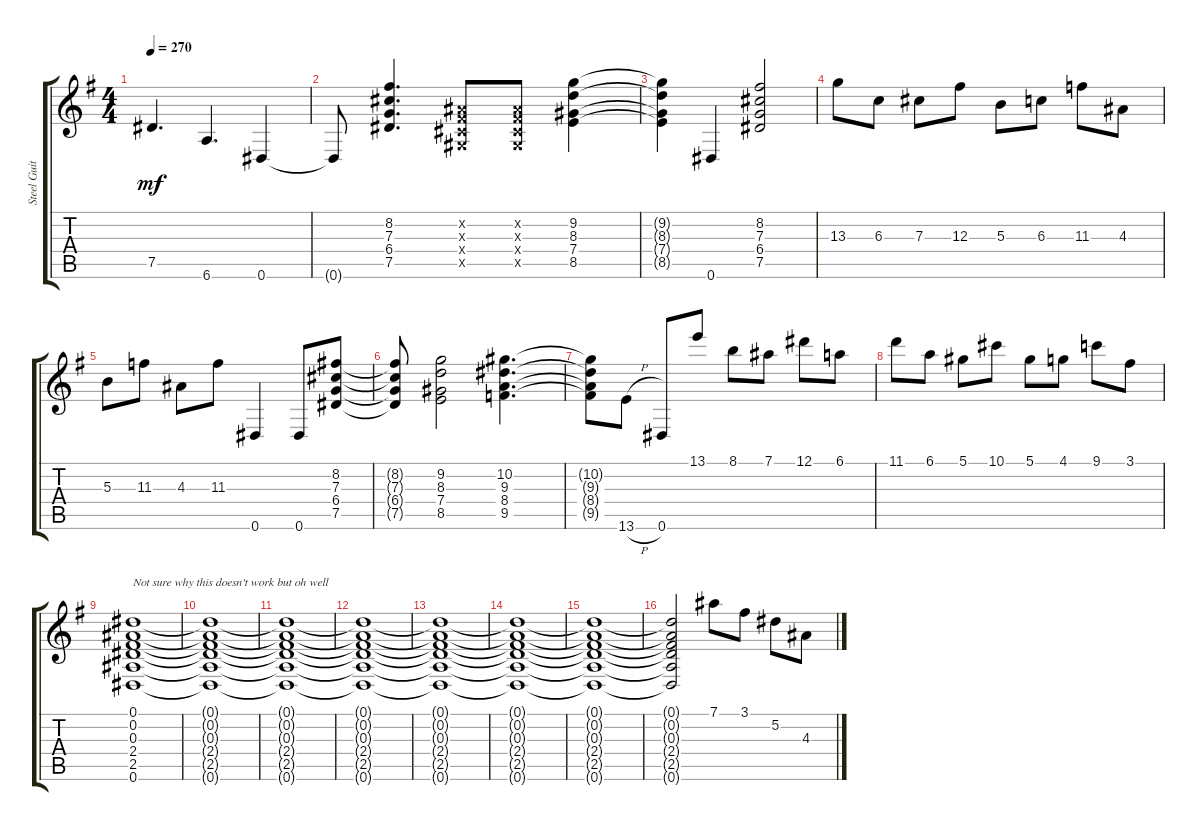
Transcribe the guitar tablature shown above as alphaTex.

\track ("Steel Guitar" "Steel Guit") {instrument acousticguitarsteel}
\staff {score tabs}
\tuning (Eb4 Bb3 Gb3 Db3 Ab2 Eb2) {hide}
\ts (4 4)
\tempo 270
\clef g2
\ks eminor
7.5.4{d dy mf} 6.6.4{d} 0.6.4 |
0.6{t}.8 (8.2 7.3 6.4 7.5).4{d} (0.2{x} 0.3{x} 0.4{x} 0.5{x}).8 (0.2{x} 0.3{x} 0.4{x} 0.5{x}).8 (9.2 8.3 7.4 8.5).4 |
(9.2{t} 8.3{t} 7.4{t} 8.5{t}).4 0.6.4 (8.2 7.3 6.4 7.5).2 |
13.3.8 6.3.8 7.3.8 12.3.8 5.3.8 6.3.8 11.3.8 4.3.8 |
5.3.8 11.3.8 4.3.8 11.3.8 0.6.4 0.6.8 (8.2 7.3 6.4 7.5).8 |
(8.2{t} 7.3{t} 6.4{t} 7.5{t}).8 (9.2 8.3 7.4 8.5).2 (10.2 9.3 8.4 9.5).4{d} |
(10.2{t} 9.3{t} 8.4{t} 9.5{t}).8 13.6{h}.8 0.6.8 13.1.8 8.1.8 7.1.8 12.1.8 6.1.8 |
11.1.8 6.1.8 5.1.8 10.1.8 5.1.8 4.1.8 9.1.8 3.1.8 |
(0.1 0.2 0.3 2.4 2.5 0.6).1{txt "Not sure why this doesn't work but oh well"} |
(0.1{t} 0.2{t} 0.3{t} 2.4{t} 2.5{t} 0.6{t}).1 |
(0.1{t} 0.2{t} 0.3{t} 2.4{t} 2.5{t} 0.6{t}).1 |
(0.1{t} 0.2{t} 0.3{t} 2.4{t} 2.5{t} 0.6{t}).1 |
(0.1{t} 0.2{t} 0.3{t} 2.4{t} 2.5{t} 0.6{t}).1 |
(0.1{t} 0.2{t} 0.3{t} 2.4{t} 2.5{t} 0.6{t}).1 |
(0.1{t} 0.2{t} 0.3{t} 2.4{t} 2.5{t} 0.6{t}).1 |
(0.1{t} 0.2{t} 0.3{t} 2.4{t} 2.5{t} 0.6{t}).2 7.1.8 3.1.8 5.2.8 4.3.8
